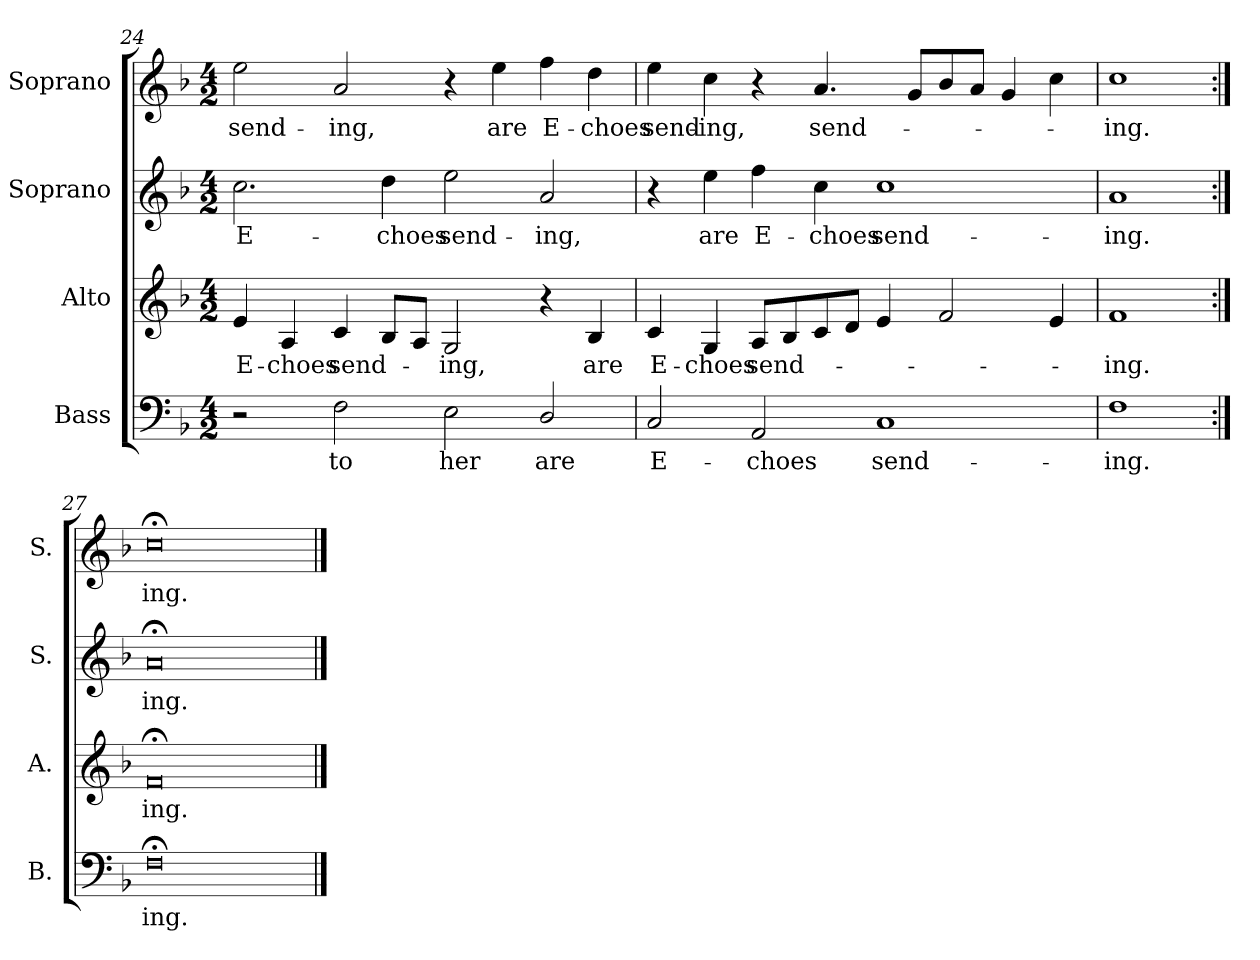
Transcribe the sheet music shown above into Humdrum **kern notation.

**kern	**text	**kern	**text	**kern	**text	**kern	**text
*part4	*part4	*part3	*part3	*part2	*part2	*part1	*part1
*staff4	*staff4	*staff3	*staff3	*staff2	*staff2	*staff1	*staff1
*I"Bass	*	*I"Alto	*	*I"Soprano	*	*I"Soprano	*
*I'B.	*	*I'A.	*	*I'S.	*	*I'S.	*
!!LO:PB:g=z
*clefF4	*	*clefG2	*	*clefG2	*	*clefG2	*
*k[b-]	*	*k[b-]	*	*k[b-]	*	*k[b-]	*
*F:	*	*F:	*	*F:	*	*F:	*
*M4/2	*	*M4/2	*	*M4/2	*	*M4/2	*
=24	=24	=24	=24	=24	=24	=24	=24
!	!	!	!LO:LY:b:color=#000000	!	!	!	!
!	!	!	!	!	!LO:LY:b:color=#000000	!	!
!	!	!	!	!	!	!	!LO:LY:b:color=#000000
2r	.	4ei/	E-	2.cci\	E-	2eei\	send-
!	!	!	!LO:LY:b:color=#000000	!	!	!	!
.	.	4Ai/	-choes	.	.	.	.
!	!LO:LY:b:color=#000000	!	!	!	!	!	!
!	!	!	!LO:LY:b:color=#000000	!	!	!	!
!	!	!	!	!	!	!	!LO:LY:b:color=#000000
2Fi\	to	4ci/	send-	.	.	2ai/	-ing,
!	!	!	!	!	!LO:LY:b:color=#000000	!	!
.	.	8B-i/L	.	4ddi\	-choes	.	.
.	.	8Ai/J	.	.	.	.	.
!	!LO:LY:b:color=#000000	!	!	!	!	!	!
!	!	!	!LO:LY:b:color=#000000	!	!	!	!
!	!	!	!	!	!LO:LY:b:color=#000000	!	!
2Ei\	her	2Gi/	-ing,	2eei\	send-	4r	.
!	!	!	!	!	!	!	!LO:LY:b:color=#000000
.	.	.	.	.	.	4eei\	are
!	!LO:LY:b:color=#000000	!	!	!	!	!	!
!	!	!	!	!	!LO:LY:b:color=#000000	!	!
!	!	!	!	!	!	!	!LO:LY:b:color=#000000
2Di/	are	4r	.	2ai/	-ing,	4ffi\	E-
!	!	!	!LO:LY:b:color=#000000	!	!	!	!
!	!	!	!	!	!	!	!LO:LY:b:color=#000000
.	.	4B-i/	are	.	.	4ddi\	-choes
=25	=25	=25	=25	=25	=25	=25	=25
!	!LO:LY:b:color=#000000	!	!	!	!	!	!
!	!	!	!LO:LY:b:color=#000000	!	!	!	!
!	!	!	!	!	!	!	!LO:LY:b:color=#000000
2Ci/	E-	4ci/	E-	4r	.	4eei\	send-
!	!	!	!LO:LY:b:color=#000000	!	!	!	!
!	!	!	!	!	!LO:LY:b:color=#000000	!	!
!	!	!	!	!	!	!	!LO:LY:b:color=#000000
.	.	4Gi/	-choes	4eei\	are	4cci\	-ing,
!	!LO:LY:b:color=#000000	!	!	!	!	!	!
!	!	!	!LO:LY:b:color=#000000	!	!	!	!
!	!	!	!	!	!LO:LY:b:color=#000000	!	!
2AAi/	-choes	8Ai/L	send-	4ffi\	E-	4r	.
.	.	8B-i/	.	.	.	.	.
!	!	!	!	!	!LO:LY:b:color=#000000	!	!
!	!	!	!	!	!	!	!LO:LY:b:color=#000000
.	.	8ci/	.	4cci\	-choes	4.ai/	send-
.	.	8di/J	.	.	.	.	.
!	!LO:LY:b:color=#000000	!	!	!	!	!	!
!	!	!	!	!	!LO:LY:b:color=#000000	!	!
1Ci	send-	4ei/	.	1cci	send-	.	.
.	.	.	.	.	.	8gi/L	.
.	.	2fi/	.	.	.	8b-i/	.
.	.	.	.	.	.	8ai/J	.
.	.	.	.	.	.	4gi/	.
.	.	4ei/	.	.	.	4cci\	.
=26	=26	=26	=26	=26	=26	=26	=26
!	!LO:LY:b:color=#000000	!	!	!	!	!	!
!	!	!	!LO:LY:b:color=#000000	!	!	!	!
!	!	!	!	!	!LO:LY:b:color=#000000	!	!
!	!	!	!	!	!	!	!LO:LY:b:color=#000000
1Fi	-ing.	1fi	-ing.	1ai	-ing.	1cci	-ing.
=27:|!	=27:|!	=27:|!	=27:|!	=27:|!	=27:|!	=27:|!	=27:|!
!	!LO:LY:b:color=#000000	!	!	!	!	!	!
!	!	!	!LO:LY:b:color=#000000	!	!	!	!
!	!	!	!	!	!LO:LY:b:color=#000000	!	!
!	!	!	!	!	!	!	!LO:LY:b:color=#000000
0F;i	- ing.	0f;i	- ing.	0a;i	- ing.	0cc;i	- ing.
==	==	==	==	==	==	==	==
*-	*-	*-	*-	*-	*-	*-	*-
